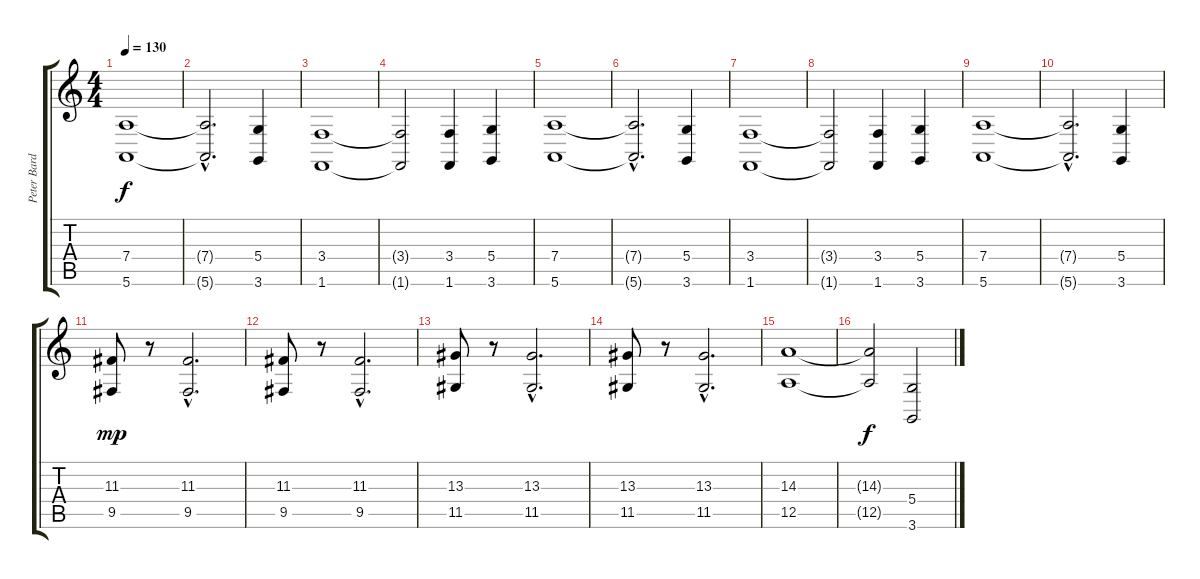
\track ("Peter Bardens" "Peter Bard") {instrument drawbarorgan}
\staff {score tabs}
\tuning (E4 B3 G3 D3 A2 E2) {hide}
\ts (4 4)
\tempo 130
\clef g2
\ks c
(7.4 5.6).1{dy f volume 7 instrument synthbrass1} |
(7.4{hac t} 5.6{hac t}).2{d} (5.4 3.6).4 |
(3.4 1.6).1 |
(3.4{t} 1.6{t}).2 (3.4 1.6).4 (5.4 3.6).4 |
(7.4 5.6).1{volume 7 instrument synthbrass1} |
(7.4{hac t} 5.6{hac t}).2{d} (5.4 3.6).4 |
(3.4 1.6).1 |
(3.4{t} 1.6{t}).2 (3.4 1.6).4 (5.4 3.6).4 |
(7.4 5.6).1{volume 7 instrument synthbrass1} |
(7.4{hac t} 5.6{hac t}).2{d} (5.4 3.6).4 |
(11.3 9.5).8{dy mp} r.8 (11.3{hac} 9.5{hac}).2{d} |
(11.3 9.5).8 r.8 (11.3{hac} 9.5{hac}).2{d} |
(13.3 11.5).8 r.8 (13.3{hac} 11.5{hac}).2{d} |
(13.3 11.5).8 r.8 (13.3{hac} 11.5{hac}).2{d} |
(14.3 12.5).1{instrument synthbrass1} |
(14.3{t} 12.5{t}).2{dy f} (5.4 3.6).2
